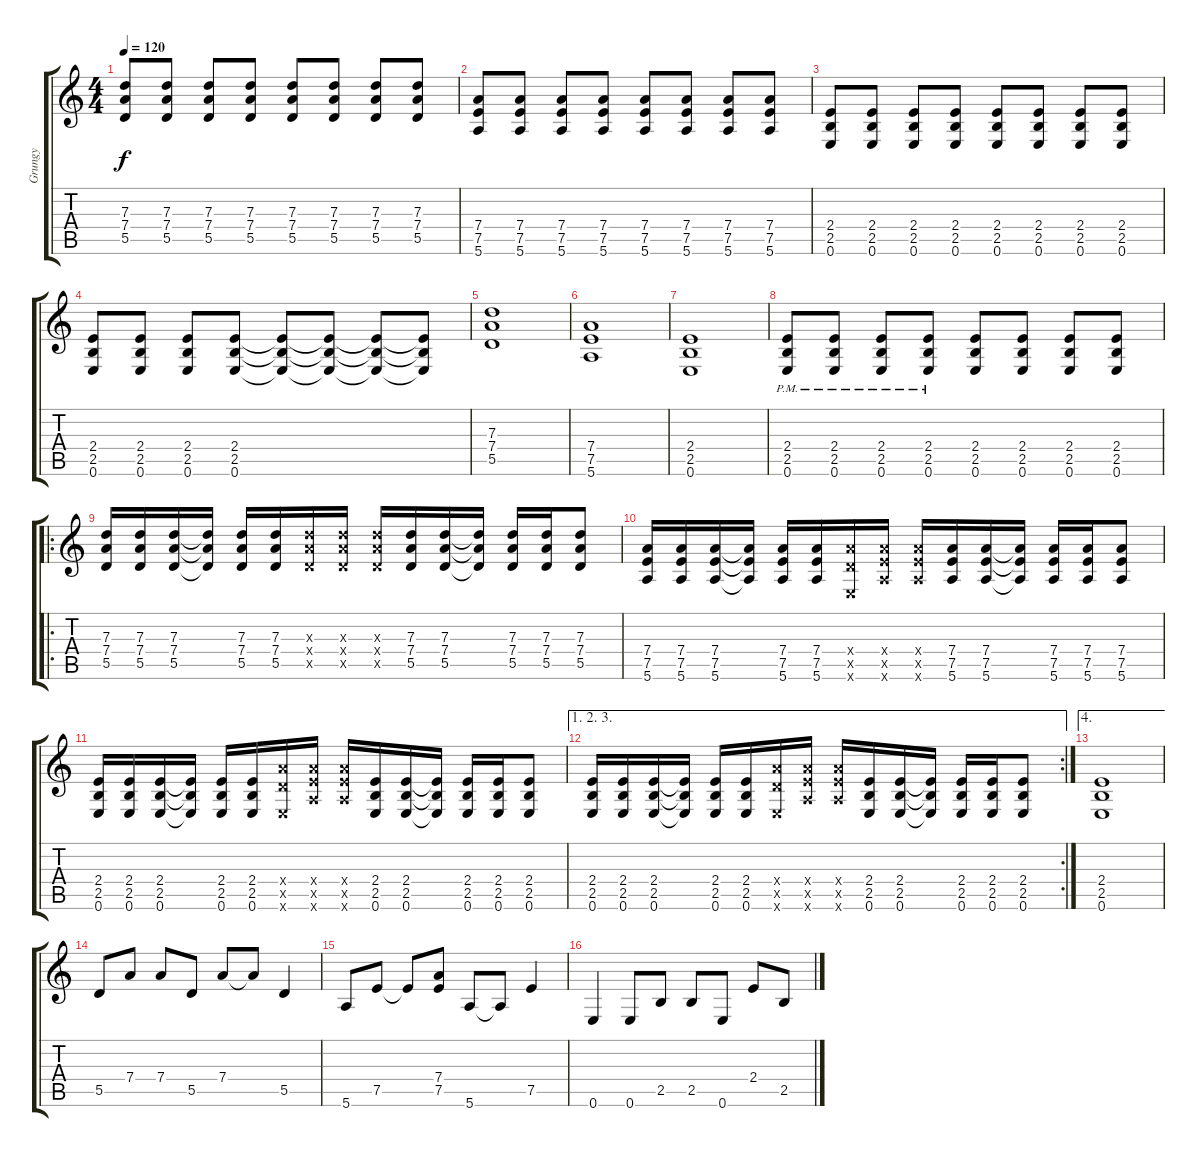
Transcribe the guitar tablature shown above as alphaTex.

\track ("Grungy" "Grungy") {instrument electricguitarclean}
\staff {score tabs}
\tuning (E4 B3 G3 D3 A2 E2) {hide}
\ts (4 4)
\tempo 120
\clef g2
\ks c
(7.3 7.4 5.5).8{dy f} (7.3 7.4 5.5).8 (7.3 7.4 5.5).8 (7.3 7.4 5.5).8 (7.3 7.4 5.5).8 (7.3 7.4 5.5).8 (7.3 7.4 5.5).8 (7.3 7.4 5.5).8 |
(7.4 7.5 5.6).8 (7.4 7.5 5.6).8 (7.4 7.5 5.6).8 (7.4 7.5 5.6).8 (7.4 7.5 5.6).8 (7.4 7.5 5.6).8 (7.4 7.5 5.6).8 (7.4 7.5 5.6).8 |
(2.4 2.5 0.6).8 (2.4 2.5 0.6).8 (2.4 2.5 0.6).8 (2.4 2.5 0.6).8 (2.4 2.5 0.6).8 (2.4 2.5 0.6).8 (2.4 2.5 0.6).8 (2.4 2.5 0.6).8 |
(2.4 2.5 0.6).8 (2.4 2.5 0.6).8 (2.4 2.5 0.6).8 (2.4 2.5 0.6).8 (2.4{t} 2.5{t} 0.6{t}).8 (2.4{t} 2.5{t} 0.6{t}).8 (2.4{t} 2.5{t} 0.6{t}).8 (2.4{t} 2.5{t} 0.6{t}).8 |
(7.3 7.4 5.5).1{instrument distortionguitar} |
(7.4 7.5 5.6).1 |
(2.4 2.5 0.6).1 |
(2.4{pm} 2.5{pm} 0.6{pm}).8 (2.4{pm} 2.5{pm} 0.6{pm}).8 (2.4{pm} 2.5{pm} 0.6{pm}).8 (2.4{pm} 2.5{pm} 0.6{pm}).8 (2.4 2.5 0.6).8 (2.4 2.5 0.6).8 (2.4 2.5 0.6).8 (2.4 2.5 0.6).8 |
\ro
(7.3 7.4 5.5).16{instrument distortionguitar} (7.3 7.4 5.5).16 (7.3 7.4 5.5).16 (7.3{t} 7.4{t} 5.5{t}).16 (7.3 7.4 5.5).16 (7.3 7.4 5.5).16 (7.3{x} 7.4{x} 5.5{x}).16 (7.3{x} 7.4{x} 5.5{x}).16 (7.3{x} 7.4{x} 5.5{x}).16 (7.3 7.4 5.5).16 (7.3 7.4 5.5).16 (7.3{t} 7.4{t} 5.5{t}).16 (7.3 7.4 5.5).16 (7.3 7.4 5.5).16 (7.3 7.4 5.5).8 |
(7.4 7.5 5.6).16{instrument distortionguitar} (7.4 7.5 5.6).16 (7.4 7.5 5.6).16 (7.4{t} 7.5{t} 5.6{t}).16 (7.4 7.5 5.6).16 (7.4 7.5 5.6).16 (7.4{x} 5.5{x} 0.6{x}).16 (7.4{x} 7.5{x} 5.6{x}).16 (7.4{x} 7.5{x} 5.6{x}).16 (7.4 7.5 5.6).16 (7.4 7.5 5.6).16 (7.4{t} 7.5{t} 5.6{t}).16 (7.4 7.5 5.6).16 (7.4 7.5 5.6).16 (7.4 7.5 5.6).8 |
(2.4 2.5 0.6).16{instrument distortionguitar} (2.4 2.5 0.6).16 (2.4 2.5 0.6).16 (2.4{t} 2.5{t} 0.6{t}).16 (2.4 2.5 0.6).16 (2.4 2.5 0.6).16 (7.4{x} 5.5{x} 0.6{x}).16 (7.4{x} 7.5{x} 5.6{x}).16 (7.4{x} 7.5{x} 5.6{x}).16 (2.4 2.5 0.6).16 (2.4 2.5 0.6).16 (2.4{t} 2.5{t} 0.6{t}).16 (2.4 2.5 0.6).16 (2.4 2.5 0.6).16 (2.4 2.5 0.6).8 |
\ae (1 2 3)
\rc 2
(2.4 2.5 0.6).16{instrument distortionguitar} (2.4 2.5 0.6).16 (2.4 2.5 0.6).16 (2.4{t} 2.5{t} 0.6{t}).16 (2.4 2.5 0.6).16 (2.4 2.5 0.6).16 (7.4{x} 5.5{x} 0.6{x}).16 (7.4{x} 7.5{x} 5.6{x}).16 (7.4{x} 7.5{x} 5.6{x}).16 (2.4 2.5 0.6).16 (2.4 2.5 0.6).16 (2.4{t} 2.5{t} 0.6{t}).16 (2.4 2.5 0.6).16 (2.4 2.5 0.6).16 (2.4 2.5 0.6).8 |
\ae 4
(2.4 2.5 0.6).1{volume 0 instrument distortionguitar} |
5.5.8{volume 10 instrument electricguitarclean} 7.4.8 7.4.8 5.5.8 7.4.8 7.4{t}.8 5.5.4 |
5.6.8 7.5.8 7.5{t}.8 (7.4 7.5).8 5.6.8 5.6{t}.8 7.5.4 |
0.6.4 0.6.8 2.5.8 2.5.8 0.6.8 2.4.8 2.5.8
